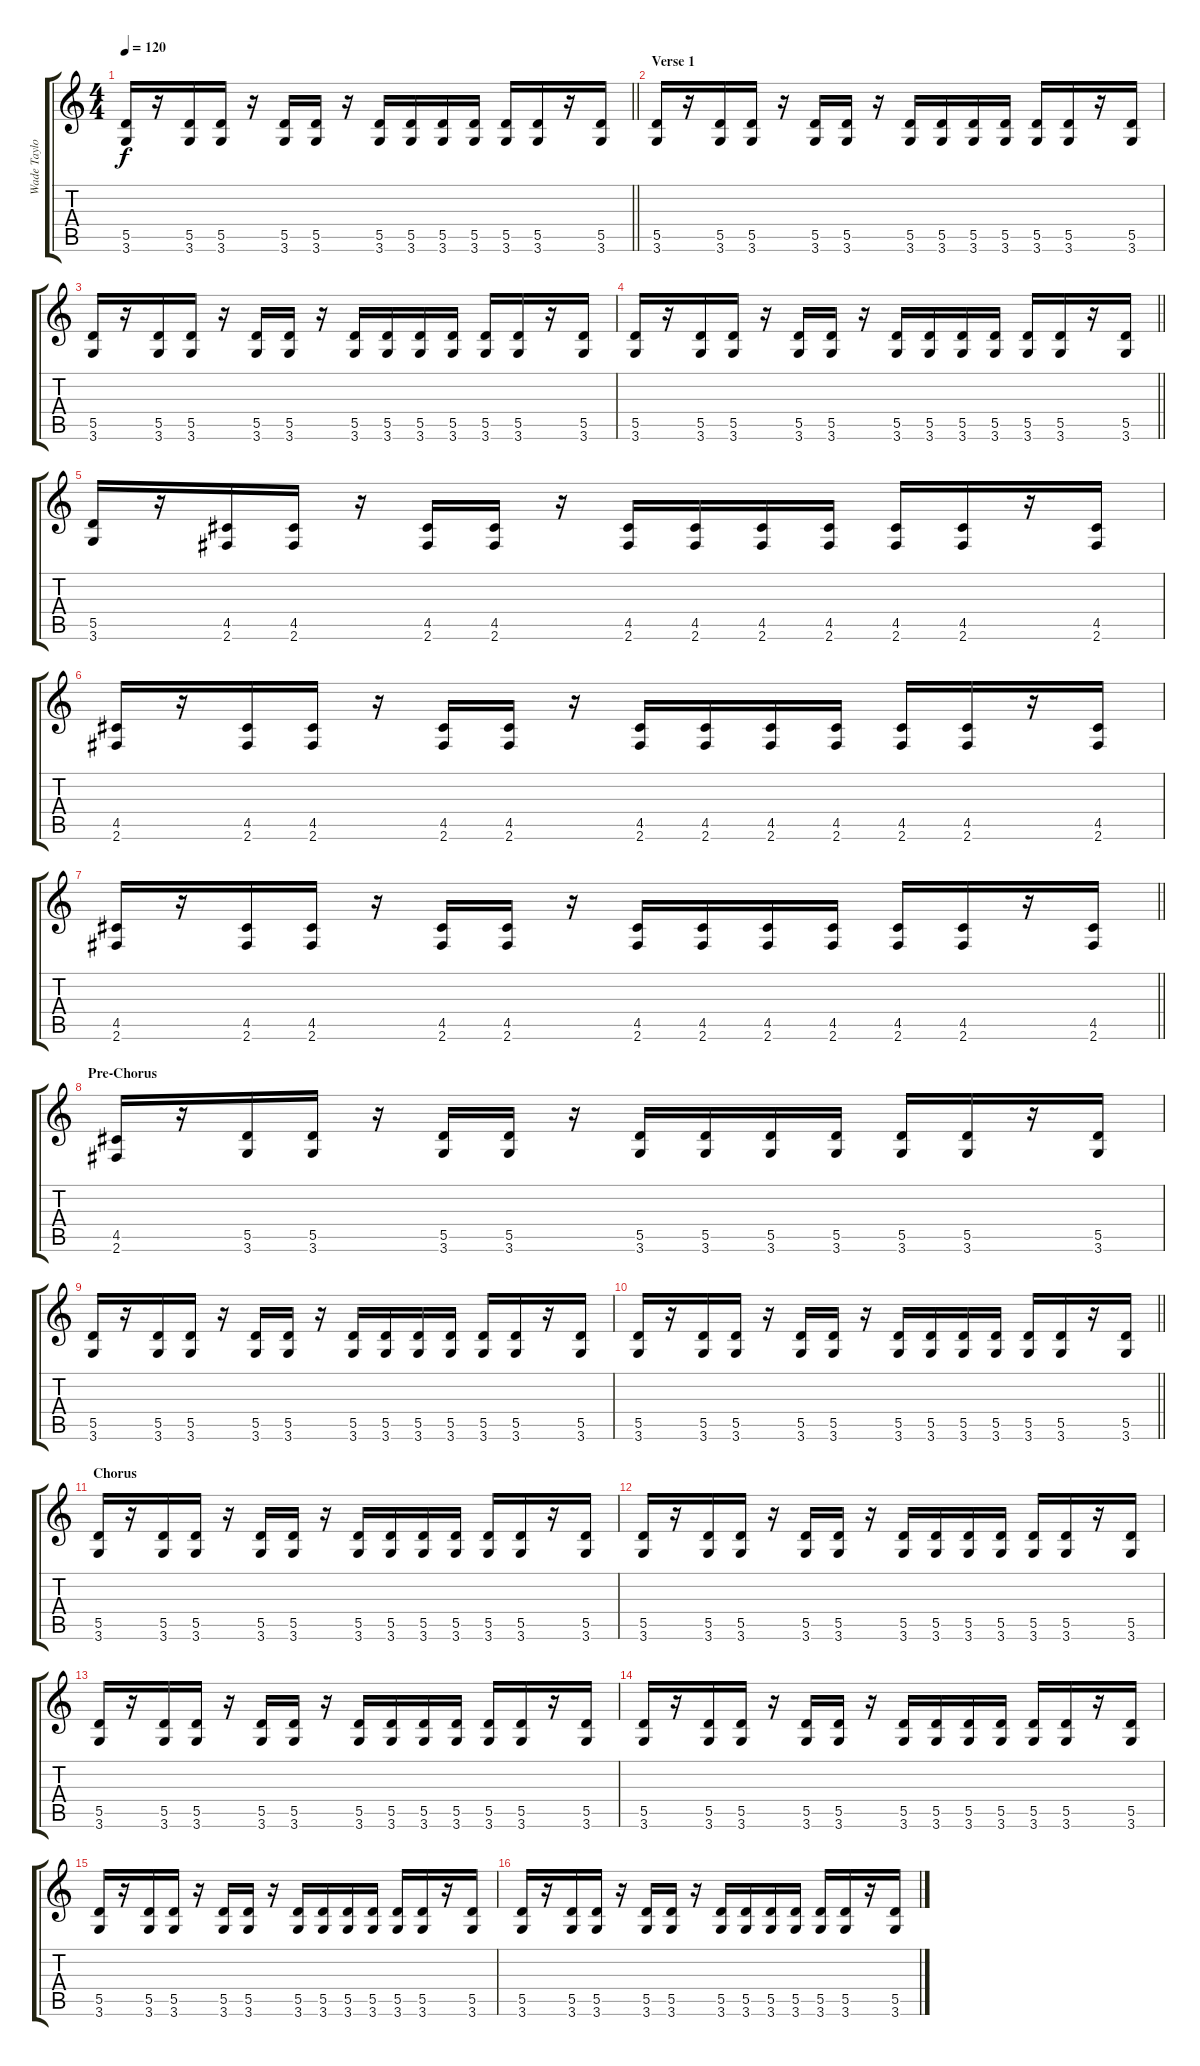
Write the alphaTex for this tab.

\track ("Wade Taylor" "Wade Taylo") {instrument overdrivenguitar}
\staff {score tabs}
\tuning (E4 B3 G3 D3 A2 E2) {hide}
\ts (4 4)
\tempo 120
\clef g2
\barLineRight lightlight
\ks c
(5.5 3.6).16{dy f} r.16 (5.5 3.6).16 (5.5 3.6).16 r.16 (5.5 3.6).16 (5.5 3.6).16 r.16 (5.5 3.6).16 (5.5 3.6).16 (5.5 3.6).16 (5.5 3.6).16 (5.5 3.6).16 (5.5 3.6).16 r.16 (5.5 3.6).16 |
\section ("" "Verse 1")
(5.5 3.6).16 r.16 (5.5 3.6).16 (5.5 3.6).16 r.16 (5.5 3.6).16 (5.5 3.6).16 r.16 (5.5 3.6).16 (5.5 3.6).16 (5.5 3.6).16 (5.5 3.6).16 (5.5 3.6).16 (5.5 3.6).16 r.16 (5.5 3.6).16 |
(5.5 3.6).16 r.16 (5.5 3.6).16 (5.5 3.6).16 r.16 (5.5 3.6).16 (5.5 3.6).16 r.16 (5.5 3.6).16 (5.5 3.6).16 (5.5 3.6).16 (5.5 3.6).16 (5.5 3.6).16 (5.5 3.6).16 r.16 (5.5 3.6).16 |
\barLineRight lightlight
(5.5 3.6).16 r.16 (5.5 3.6).16 (5.5 3.6).16 r.16 (5.5 3.6).16 (5.5 3.6).16 r.16 (5.5 3.6).16 (5.5 3.6).16 (5.5 3.6).16 (5.5 3.6).16 (5.5 3.6).16 (5.5 3.6).16 r.16 (5.5 3.6).16 |
(5.5 3.6).16 r.16 (4.5 2.6).16 (4.5 2.6).16 r.16 (4.5 2.6).16 (4.5 2.6).16 r.16 (4.5 2.6).16 (4.5 2.6).16 (4.5 2.6).16 (4.5 2.6).16 (4.5 2.6).16 (4.5 2.6).16 r.16 (4.5 2.6).16 |
(4.5 2.6).16 r.16 (4.5 2.6).16 (4.5 2.6).16 r.16 (4.5 2.6).16 (4.5 2.6).16 r.16 (4.5 2.6).16 (4.5 2.6).16 (4.5 2.6).16 (4.5 2.6).16 (4.5 2.6).16 (4.5 2.6).16 r.16 (4.5 2.6).16 |
\barLineRight lightlight
(4.5 2.6).16 r.16 (4.5 2.6).16 (4.5 2.6).16 r.16 (4.5 2.6).16 (4.5 2.6).16 r.16 (4.5 2.6).16 (4.5 2.6).16 (4.5 2.6).16 (4.5 2.6).16 (4.5 2.6).16 (4.5 2.6).16 r.16 (4.5 2.6).16 |
\section ("" "Pre-Chorus")
(4.5 2.6).16 r.16 (5.5 3.6).16 (5.5 3.6).16 r.16 (5.5 3.6).16 (5.5 3.6).16 r.16 (5.5 3.6).16 (5.5 3.6).16 (5.5 3.6).16 (5.5 3.6).16 (5.5 3.6).16 (5.5 3.6).16 r.16 (5.5 3.6).16 |
(5.5 3.6).16 r.16 (5.5 3.6).16 (5.5 3.6).16 r.16 (5.5 3.6).16 (5.5 3.6).16 r.16 (5.5 3.6).16 (5.5 3.6).16 (5.5 3.6).16 (5.5 3.6).16 (5.5 3.6).16 (5.5 3.6).16 r.16 (5.5 3.6).16 |
\barLineRight lightlight
(5.5 3.6).16 r.16 (5.5 3.6).16 (5.5 3.6).16 r.16 (5.5 3.6).16 (5.5 3.6).16 r.16 (5.5 3.6).16 (5.5 3.6).16 (5.5 3.6).16 (5.5 3.6).16 (5.5 3.6).16 (5.5 3.6).16 r.16 (5.5 3.6).16 |
\section ("" "Chorus")
(5.5 3.6).16 r.16 (5.5 3.6).16 (5.5 3.6).16 r.16 (5.5 3.6).16 (5.5 3.6).16 r.16 (5.5 3.6).16 (5.5 3.6).16 (5.5 3.6).16 (5.5 3.6).16 (5.5 3.6).16 (5.5 3.6).16 r.16 (5.5 3.6).16 |
(5.5 3.6).16 r.16 (5.5 3.6).16 (5.5 3.6).16 r.16 (5.5 3.6).16 (5.5 3.6).16 r.16 (5.5 3.6).16 (5.5 3.6).16 (5.5 3.6).16 (5.5 3.6).16 (5.5 3.6).16 (5.5 3.6).16 r.16 (5.5 3.6).16 |
(5.5 3.6).16 r.16 (5.5 3.6).16 (5.5 3.6).16 r.16 (5.5 3.6).16 (5.5 3.6).16 r.16 (5.5 3.6).16 (5.5 3.6).16 (5.5 3.6).16 (5.5 3.6).16 (5.5 3.6).16 (5.5 3.6).16 r.16 (5.5 3.6).16 |
(5.5 3.6).16 r.16 (5.5 3.6).16 (5.5 3.6).16 r.16 (5.5 3.6).16 (5.5 3.6).16 r.16 (5.5 3.6).16 (5.5 3.6).16 (5.5 3.6).16 (5.5 3.6).16 (5.5 3.6).16 (5.5 3.6).16 r.16 (5.5 3.6).16 |
(5.5 3.6).16 r.16 (5.5 3.6).16 (5.5 3.6).16 r.16 (5.5 3.6).16 (5.5 3.6).16 r.16 (5.5 3.6).16 (5.5 3.6).16 (5.5 3.6).16 (5.5 3.6).16 (5.5 3.6).16 (5.5 3.6).16 r.16 (5.5 3.6).16 |
(5.5 3.6).16 r.16 (5.5 3.6).16 (5.5 3.6).16 r.16 (5.5 3.6).16 (5.5 3.6).16 r.16 (5.5 3.6).16 (5.5 3.6).16 (5.5 3.6).16 (5.5 3.6).16 (5.5 3.6).16 (5.5 3.6).16 r.16 (5.5 3.6).16
